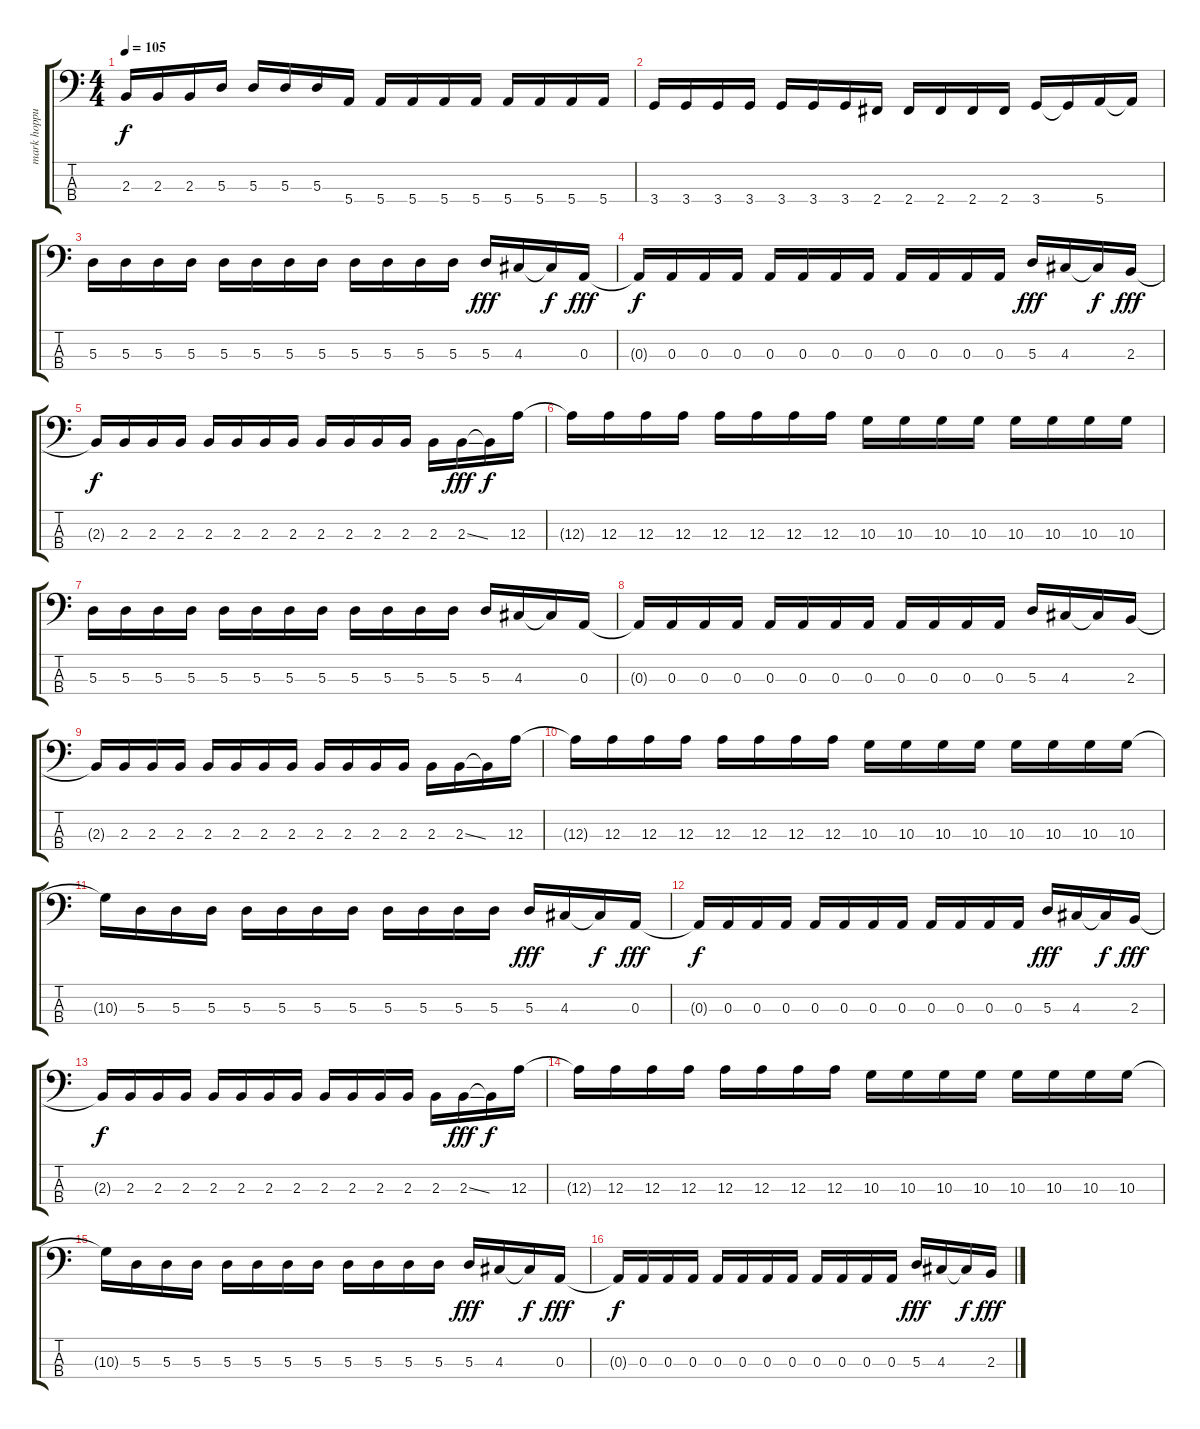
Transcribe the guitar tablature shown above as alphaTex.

\track ("mark hoppus" "mark hoppu") {instrument electricbasspick}
\staff {score tabs}
\tuning (G2 D2 A1 E1) {hide}
\ts (4 4)
\tempo 105
\clef f4
\ks c
2.3.16{dy f volume 16} 2.3.16 2.3.16 5.3.16 5.3.16 5.3.16 5.3.16 5.4.16 5.4.16 5.4.16 5.4.16 5.4.16 5.4.16 5.4.16 5.4.16 5.4.16 |
3.4.16 3.4.16 3.4.16 3.4.16 3.4.16 3.4.16 3.4.16 2.4.16 2.4.16 2.4.16 2.4.16 2.4.16 3.4.16 3.4{t}.16 5.4.16 5.4{t}.16 |
5.3.16 5.3.16 5.3.16 5.3.16 5.3.16 5.3.16 5.3.16 5.3.16 5.3.16 5.3.16 5.3.16 5.3.16 5.3.16{dy fff} 4.3.16 4.3{t}.16{dy f} 0.3.16{dy fff} |
0.3{t}.16{dy f} 0.3.16 0.3.16 0.3.16 0.3.16 0.3.16 0.3.16 0.3.16 0.3.16 0.3.16 0.3.16 0.3.16 5.3.16{dy fff} 4.3.16 4.3{t}.16{dy f} 2.3.16{dy fff} |
2.3{t}.16{dy f} 2.3.16 2.3.16 2.3.16 2.3.16 2.3.16 2.3.16 2.3.16 2.3.16 2.3.16 2.3.16 2.3.16 2.3.16 2.3{ss}.16{dy fff} 2.3{t}.16{dy f} 12.3.16 |
12.3{t}.16 12.3.16 12.3.16 12.3.16 12.3.16 12.3.16 12.3.16 12.3.16 10.3.16 10.3.16 10.3.16 10.3.16 10.3.16 10.3.16 10.3.16 10.3.16 |
5.3.16 5.3.16 5.3.16 5.3.16 5.3.16 5.3.16 5.3.16 5.3.16 5.3.16 5.3.16 5.3.16 5.3.16 5.3.16 4.3.16 4.3{t}.16 0.3.16 |
0.3{t}.16 0.3.16 0.3.16 0.3.16 0.3.16 0.3.16 0.3.16 0.3.16 0.3.16 0.3.16 0.3.16 0.3.16 5.3.16 4.3.16 4.3{t}.16 2.3.16 |
2.3{t}.16 2.3.16 2.3.16 2.3.16 2.3.16 2.3.16 2.3.16 2.3.16 2.3.16 2.3.16 2.3.16 2.3.16 2.3.16 2.3{ss}.16 2.3{t}.16 12.3.16 |
12.3{t}.16 12.3.16 12.3.16 12.3.16 12.3.16 12.3.16 12.3.16 12.3.16 10.3.16 10.3.16 10.3.16 10.3.16 10.3.16 10.3.16 10.3.16 10.3.16 |
10.3{t}.16 5.3.16 5.3.16 5.3.16 5.3.16 5.3.16 5.3.16 5.3.16 5.3.16 5.3.16 5.3.16 5.3.16 5.3.16{dy fff} 4.3.16 4.3{t}.16{dy f} 0.3.16{dy fff} |
0.3{t}.16{dy f} 0.3.16 0.3.16 0.3.16 0.3.16 0.3.16 0.3.16 0.3.16 0.3.16 0.3.16 0.3.16 0.3.16 5.3.16{dy fff} 4.3.16 4.3{t}.16{dy f} 2.3.16{dy fff} |
2.3{t}.16{dy f} 2.3.16 2.3.16 2.3.16 2.3.16 2.3.16 2.3.16 2.3.16 2.3.16 2.3.16 2.3.16 2.3.16 2.3.16 2.3{ss}.16{dy fff} 2.3{t}.16{dy f} 12.3.16 |
12.3{t}.16 12.3.16 12.3.16 12.3.16 12.3.16 12.3.16 12.3.16 12.3.16 10.3.16 10.3.16 10.3.16 10.3.16 10.3.16 10.3.16 10.3.16 10.3.16 |
10.3{t}.16 5.3.16 5.3.16 5.3.16 5.3.16 5.3.16 5.3.16 5.3.16 5.3.16 5.3.16 5.3.16 5.3.16 5.3.16{dy fff} 4.3.16 4.3{t}.16{dy f} 0.3.16{dy fff} |
0.3{t}.16{dy f} 0.3.16 0.3.16 0.3.16 0.3.16 0.3.16 0.3.16 0.3.16 0.3.16 0.3.16 0.3.16 0.3.16 5.3.16{dy fff} 4.3.16 4.3{t}.16{dy f} 2.3.16{dy fff}
